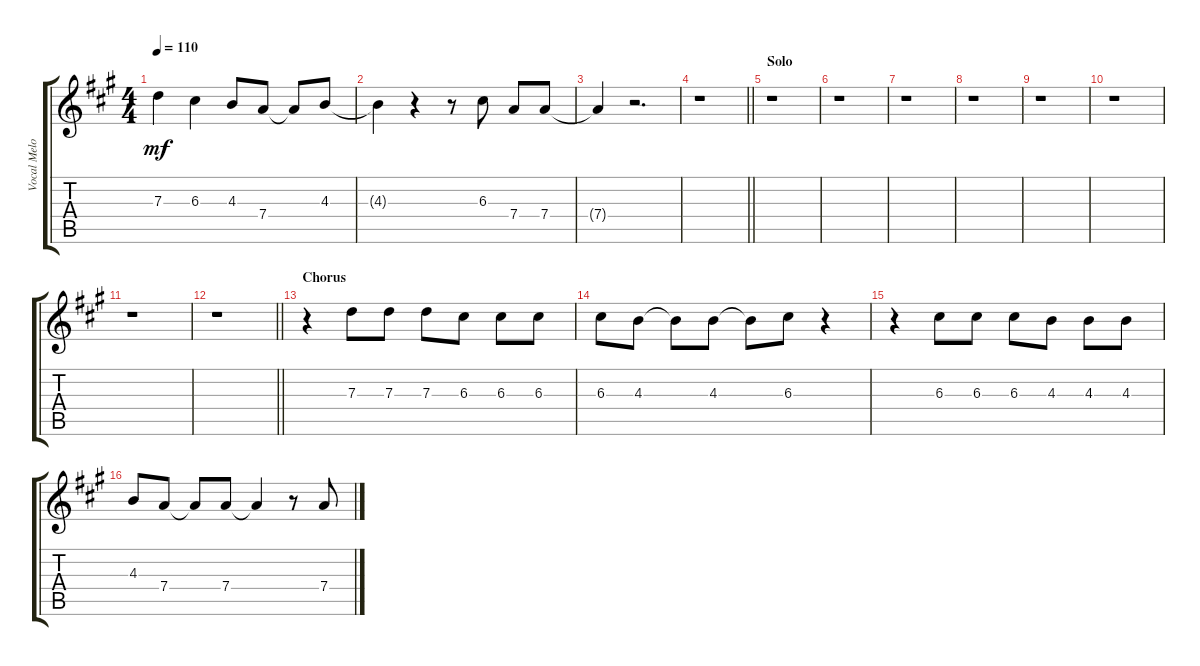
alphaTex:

\track ("Vocal Melody" "Vocal Melo") {instrument acousticguitarnylon}
\staff {score tabs}
\tuning (E4 B3 G3 D3 A2 E2) {hide}
\ts (4 4)
\tempo 110
\clef g2
\ks a
7.3.4{dy mf} 6.3.4 4.3.8 7.4.8 7.4{t}.8 4.3.8 |
4.3{t}.4 r.4 r.8 6.3.8 7.4.8 7.4.8 |
7.4{t}.4 r.2{d} |
\barLineRight lightlight
r.1 |
\section ("" "Solo")
r.1 |
r.1 |
r.1 |
r.1 |
r.1 |
r.1 |
r.1 |
\barLineRight lightlight
r.1 |
\section ("" "Chorus")
r.4 7.3.8 7.3.8 7.3.8 6.3.8 6.3.8 6.3.8 |
6.3.8 4.3.8 4.3{t}.8 4.3.8 4.3{t}.8 6.3.8 r.4 |
r.4 6.3.8 6.3.8 6.3.8 4.3.8 4.3.8 4.3.8 |
4.3.8 7.4.8 7.4{t}.8 7.4.8 7.4{t}.4 r.8 7.4.8
